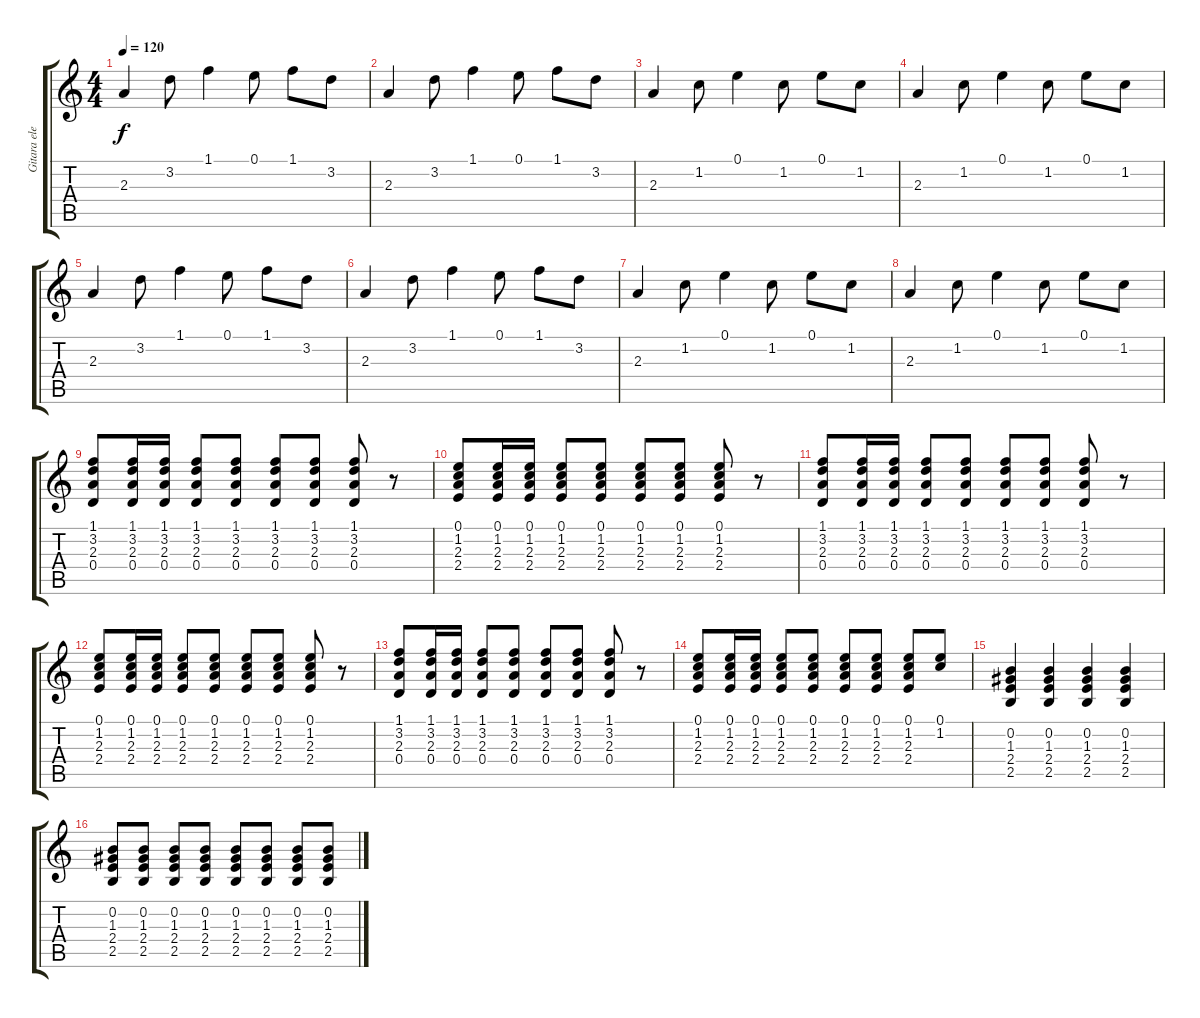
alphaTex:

\track ("Gitara elektryczna" "Gitara ele") {instrument electricguitarjazz}
\staff {score tabs}
\tuning (E4 B3 G3 D3 A2 E2) {hide}
\ts (4 4)
\tempo 120
\clef g2
\ks c
2.3.4{dy f instrument electricguitarjazz} 3.2.8 1.1.4 0.1.8 1.1.8 3.2.8 |
2.3.4 3.2.8 1.1.4 0.1.8 1.1.8 3.2.8 |
2.3.4 1.2.8 0.1.4 1.2.8 0.1.8 1.2.8 |
2.3.4 1.2.8 0.1.4 1.2.8 0.1.8 1.2.8 |
2.3.4 3.2.8 1.1.4 0.1.8 1.1.8 3.2.8 |
2.3.4 3.2.8 1.1.4 0.1.8 1.1.8 3.2.8 |
2.3.4 1.2.8 0.1.4 1.2.8 0.1.8 1.2.8 |
2.3.4 1.2.8 0.1.4 1.2.8 0.1.8 1.2.8 |
(1.1 3.2 2.3 0.4).8 (1.1 3.2 2.3 0.4).16 (1.1 3.2 2.3 0.4).16 (1.1 3.2 2.3 0.4).8 (1.1 3.2 2.3 0.4).8 (1.1 3.2 2.3 0.4).8 (1.1 3.2 2.3 0.4).8 (1.1 3.2 2.3 0.4).8 r.8 |
(0.1 1.2 2.3 2.4).8 (0.1 1.2 2.3 2.4).16 (0.1 1.2 2.3 2.4).16 (0.1 1.2 2.3 2.4).8 (0.1 1.2 2.3 2.4).8 (0.1 1.2 2.3 2.4).8 (0.1 1.2 2.3 2.4).8 (0.1 1.2 2.3 2.4).8 r.8 |
(1.1 3.2 2.3 0.4).8 (1.1 3.2 2.3 0.4).16 (1.1 3.2 2.3 0.4).16 (1.1 3.2 2.3 0.4).8 (1.1 3.2 2.3 0.4).8 (1.1 3.2 2.3 0.4).8 (1.1 3.2 2.3 0.4).8 (1.1 3.2 2.3 0.4).8 r.8 |
(0.1 1.2 2.3 2.4).8 (0.1 1.2 2.3 2.4).16 (0.1 1.2 2.3 2.4).16 (0.1 1.2 2.3 2.4).8 (0.1 1.2 2.3 2.4).8 (0.1 1.2 2.3 2.4).8 (0.1 1.2 2.3 2.4).8 (0.1 1.2 2.3 2.4).8 r.8 |
(1.1 3.2 2.3 0.4).8 (1.1 3.2 2.3 0.4).16 (1.1 3.2 2.3 0.4).16 (1.1 3.2 2.3 0.4).8 (1.1 3.2 2.3 0.4).8 (1.1 3.2 2.3 0.4).8 (1.1 3.2 2.3 0.4).8 (1.1 3.2 2.3 0.4).8 r.8 |
(0.1 1.2 2.3 2.4).8 (0.1 1.2 2.3 2.4).16 (0.1 1.2 2.3 2.4).16 (0.1 1.2 2.3 2.4).8 (0.1 1.2 2.3 2.4).8 (0.1 1.2 2.3 2.4).8 (0.1 1.2 2.3 2.4).8 (0.1 1.2 2.3 2.4).8 (0.1 1.2).8 |
(0.2 1.3 2.4 2.5).4 (0.2 1.3 2.4 2.5).4 (0.2 1.3 2.4 2.5).4 (0.2 1.3 2.4 2.5).4 |
(0.2 1.3 2.4 2.5).8 (0.2 1.3 2.4 2.5).8 (0.2 1.3 2.4 2.5).8 (0.2 1.3 2.4 2.5).8 (0.2 1.3 2.4 2.5).8 (0.2 1.3 2.4 2.5).8 (0.2 1.3 2.4 2.5).8 (0.2 1.3 2.4 2.5).8
